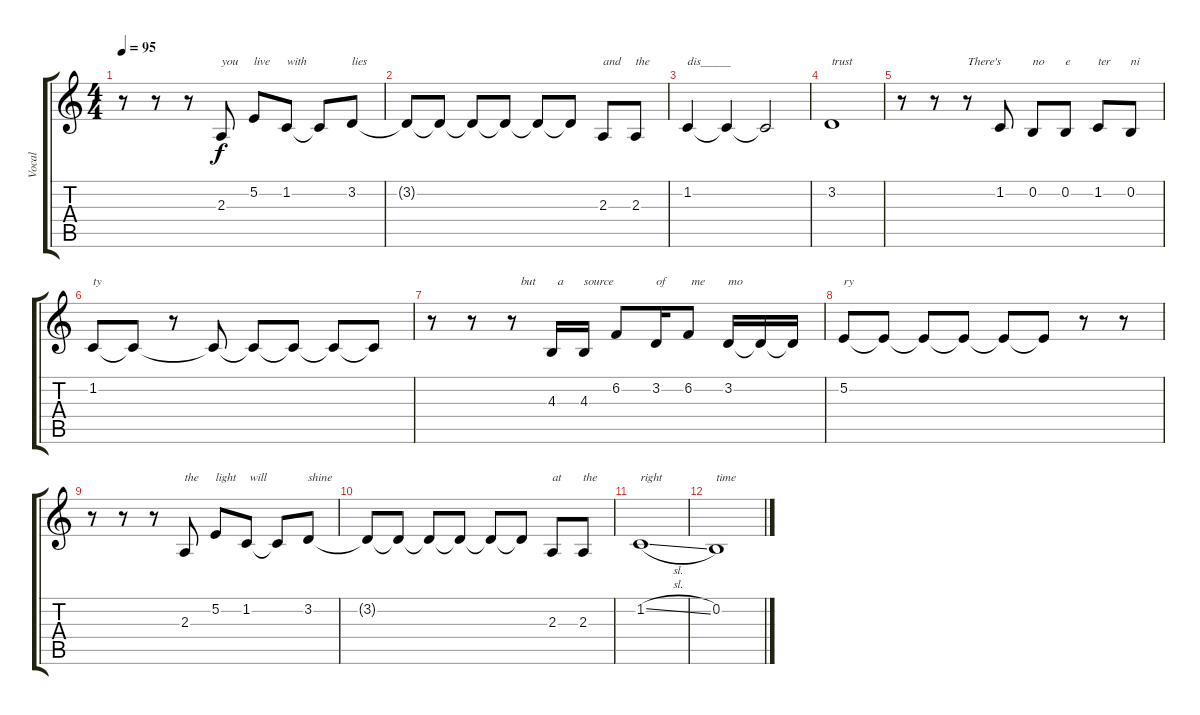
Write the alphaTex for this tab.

\track ("Vocal" "Vocal") {instrument lead8bassandlead}
\staff {score tabs}
\tuning (E4 B3 G3 D3 A2 E2) {hide}
\ts (4 4)
\tempo 95
\clef g2
\ks c
r.8{dy f} r.8 r.8 2.3.8{txt "you"} 5.2.8{txt "live"} 1.2.8{txt "with"} 1.2{t}.8 3.2.8{txt "lies"} |
3.2{t}.8 3.2{t}.8 3.2{t}.8 3.2{t}.8 3.2{t}.8 3.2{t}.8 2.3.8{txt "and"} 2.3.8{txt "the"} |
1.2.4{txt "dis_____"} 1.2{t}.4 1.2{t}.2 |
3.2.1{txt "trust"} |
r.8 r.8 r.8{txt "There's"} 1.2.8 0.2.8{txt "no"} 0.2.8{txt "e"} 1.2.8{txt "ter"} 0.2.8{txt "ni"} |
1.2.8{txt "ty"} 1.2{t}.8 r.8 1.2{t}.8 1.2{t}.8 1.2{t}.8 1.2{t}.8 1.2{t}.8 |
r.8 r.8 r.8{txt "   but"} 4.3.16{txt "  a"} 4.3.16{txt "source"} 6.2.8 3.2.16{txt "of"} 6.2.8{txt " me"} 3.2.16{txt "mo"} 3.2{t}.16 3.2{t}.16 |
5.2.8{txt "ry"} 5.2{t}.8 5.2{t}.8 5.2{t}.8 5.2{t}.8 5.2{t}.8 r.8 r.8 |
r.8 r.8 r.8 2.3.8{txt "the"} 5.2.8{txt "light"} 1.2.8{txt " will"} 1.2{t}.8 3.2.8{txt "shine"} |
3.2{t}.8 3.2{t}.8 3.2{t}.8 3.2{t}.8 3.2{t}.8 3.2{t}.8 2.3.8{txt "at"} 2.3.8{txt "the"} |
1.2{sl}.1{txt "right"} |
0.2.1{txt "time"}
